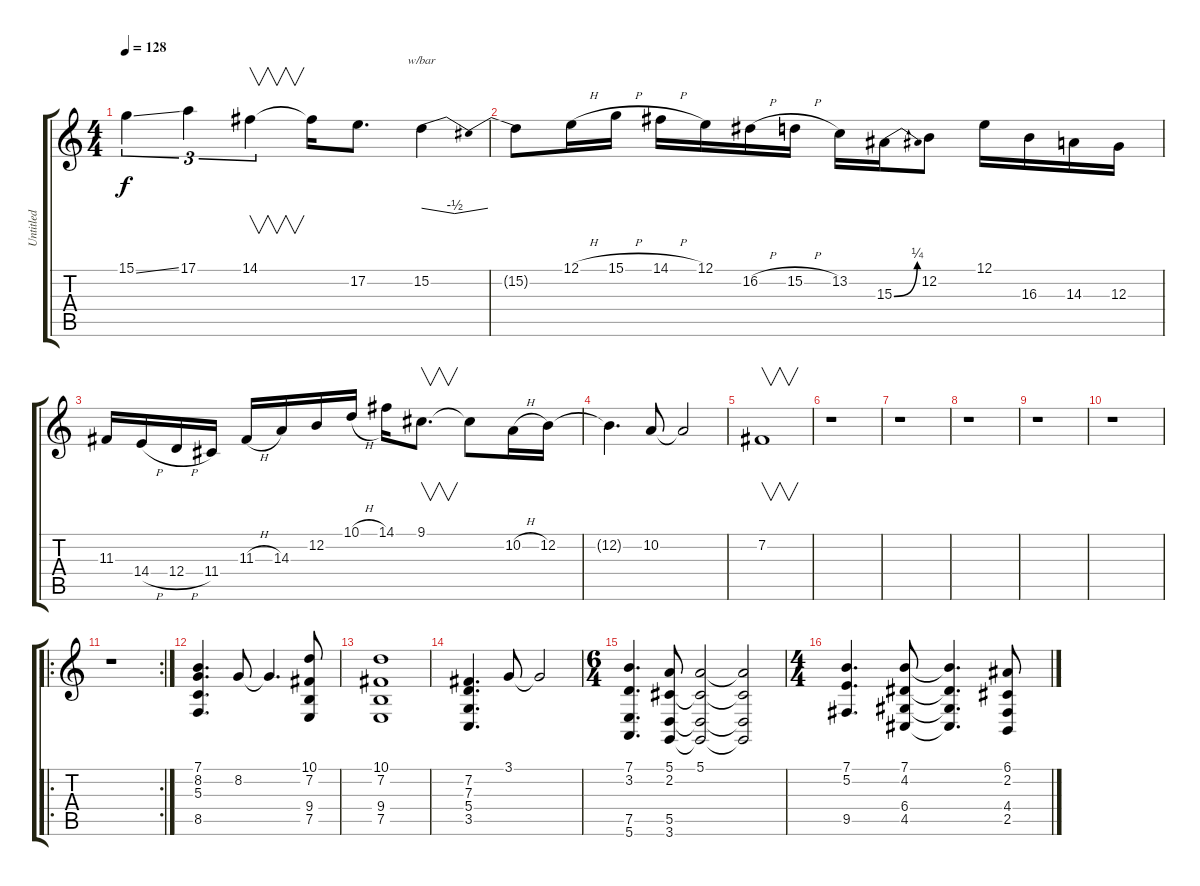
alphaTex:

\track ("Untitled" "Untitled") {instrument sopranosax}
\staff {score tabs}
\tuning (E4 B3 G3 D3 A2 E2) {hide}
\ts (4 4)
\tempo 128
\clef g2
\ks c
15.1{ss}.4{tu (3 2) dy f} 17.1.4{tu (3 2)} 14.1.4{v tu (3 2)} 14.1{t}.16 17.2.8{d} 15.2.4{tbe (dip default 0 0 30 -2 60 0)} |
15.2{t}.8 12.1{h}.16 15.1{h}.16 14.1{h}.16 12.1.16 16.2{h}.16 15.2{h}.16 13.2.16 15.3{be (bend 0 0 60 1)}.16 12.2.8 12.1.16 16.3.16 14.3.16 12.3.16 |
11.3.16 14.4{h}.16 12.4{h}.16 11.4.16 11.3{h}.16 14.3.16 12.2.16 10.1{h}.16 14.1.16 9.1.8{v d} 9.1{t}.8 10.2{h}.16 12.2.16 |
12.2{t}.4{d} 10.2.8 10.2{t}.2 |
7.2.1{v} |
r.1 |
r.1 |
r.1 |
r.1 |
r.1 |
\ro
\rc 2
r.1 |
(7.1 8.2 5.3 8.5).4{d} 8.2.8 8.2{t}.4{d} (10.1 7.2 9.4 7.5).8 |
(10.1 7.2 9.4 7.5).1 |
(7.2 7.3 5.4 3.5).4{d} 3.1.8 3.1{t}.2 |
\ts (6 4)
(7.1 3.2 7.5 5.6).4{d} (5.1 2.2 5.5 3.6).8 (5.1 2.2{t} 5.5{t} 3.6{t}).2 (5.1{t} 2.2{t} 5.5{t} 3.6{t}).2 |
\ts (4 4)
(7.1 5.2 9.5).4{d} (7.1 4.2 6.4 4.5).8 (7.1{t} 4.2{t} 6.4{t} 4.5{t}).4{d} (6.1 2.2 4.4 2.5).8
